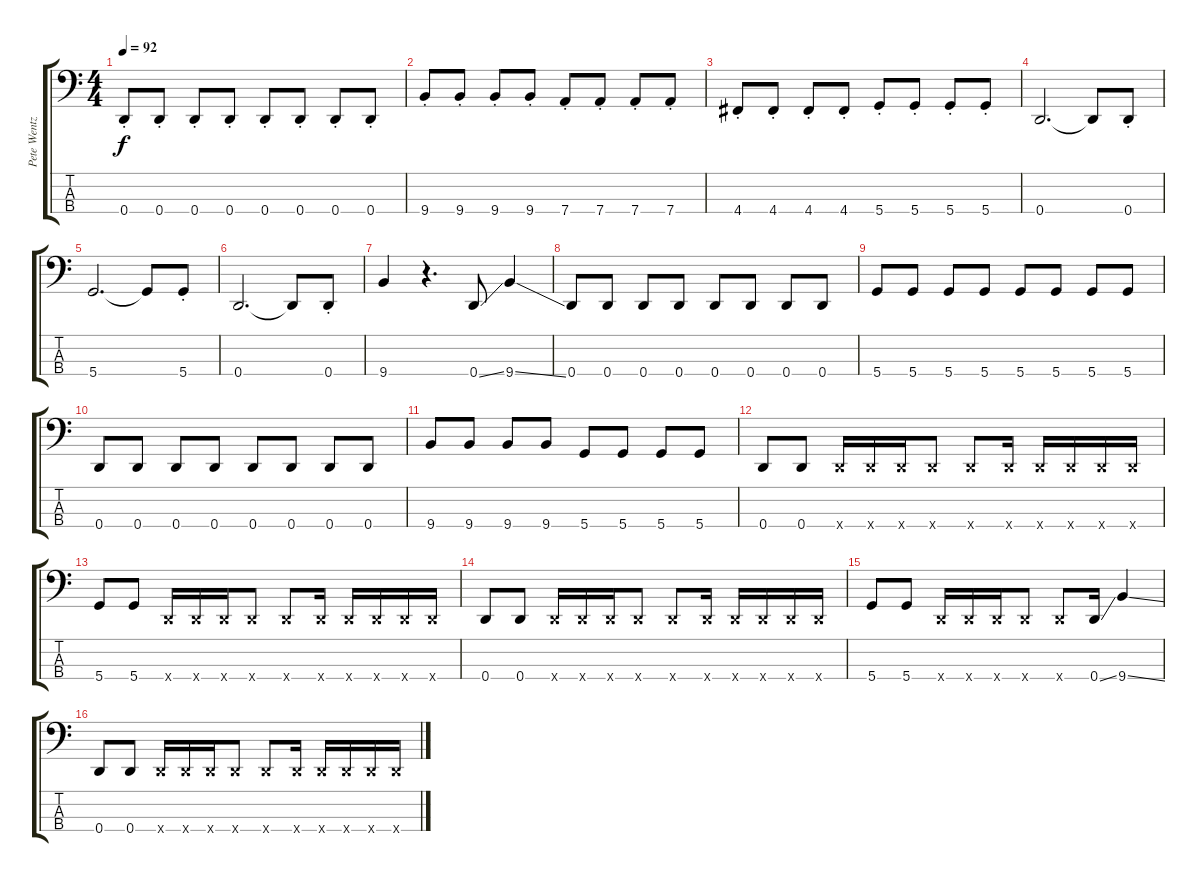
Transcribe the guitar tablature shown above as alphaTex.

\track ("Pete Wentz" "Pete Wentz") {instrument electricbasspick}
\staff {score tabs}
\tuning (G2 D2 A1 D1) {hide}
\ts (4 4)
\tempo 92
\clef f4
\ks c
0.4{st}.8{dy f} 0.4{st}.8 0.4{st}.8 0.4{st}.8 0.4{st}.8 0.4{st}.8 0.4{st}.8 0.4{st}.8 |
9.4{st}.8 9.4{st}.8 9.4{st}.8 9.4{st}.8 7.4{st}.8 7.4{st}.8 7.4{st}.8 7.4{st}.8 |
4.4{st}.8 4.4{st}.8 4.4{st}.8 4.4{st}.8 5.4{st}.8 5.4{st}.8 5.4{st}.8 5.4{st}.8 |
0.4.2{d} 0.4{t}.8 0.4{st}.8 |
5.4.2{d} 5.4{t}.8 5.4{st}.8 |
0.4.2{d} 0.4{t}.8 0.4{st}.8 |
9.4.4 r.4{d} 0.4{ss}.8 9.4{ss}.4 |
0.4.8 0.4.8 0.4.8 0.4.8 0.4.8 0.4.8 0.4.8 0.4.8 |
5.4.8 5.4.8 5.4.8 5.4.8 5.4.8 5.4.8 5.4.8 5.4.8 |
0.4.8 0.4.8 0.4.8 0.4.8 0.4.8 0.4.8 0.4.8 0.4.8 |
9.4.8 9.4.8 9.4.8 9.4.8 5.4.8 5.4.8 5.4.8 5.4.8 |
0.4.8 0.4.8 0.4{x}.16 0.4{x}.16 0.4{x}.16 0.4{x}.8 0.4{x}.8 0.4{x}.16 0.4{x}.16 0.4{x}.16 0.4{x}.16 0.4{x}.16 |
5.4.8 5.4.8 0.4{x}.16 0.4{x}.16 0.4{x}.16 0.4{x}.8 0.4{x}.8 0.4{x}.16 0.4{x}.16 0.4{x}.16 0.4{x}.16 0.4{x}.16 |
0.4.8 0.4.8 0.4{x}.16 0.4{x}.16 0.4{x}.16 0.4{x}.8 0.4{x}.8 0.4{x}.16 0.4{x}.16 0.4{x}.16 0.4{x}.16 0.4{x}.16 |
5.4.8 5.4.8 0.4{x}.16 0.4{x}.16 0.4{x}.16 0.4{x}.8 0.4{x}.8 0.4{ss}.16 9.4{ss}.4 |
0.4.8 0.4.8 0.4{x}.16 0.4{x}.16 0.4{x}.16 0.4{x}.8 0.4{x}.8 0.4{x}.16 0.4{x}.16 0.4{x}.16 0.4{x}.16 0.4{x}.16
